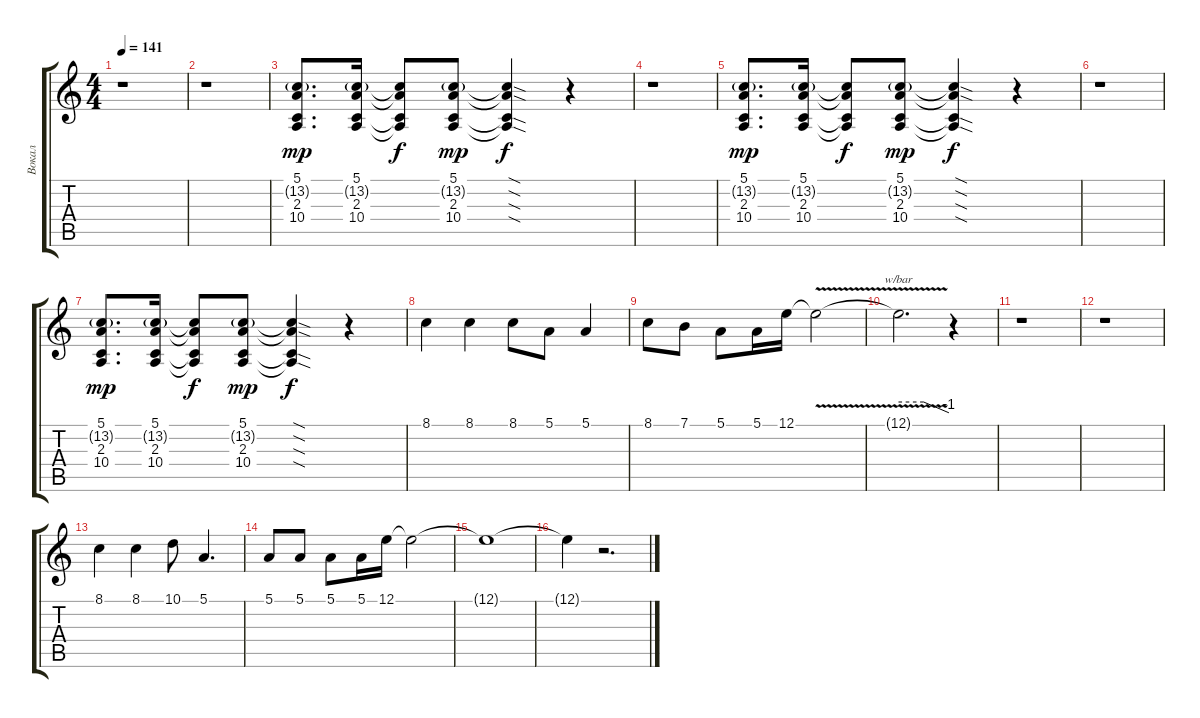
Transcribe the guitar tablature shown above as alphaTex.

\track ("Вокал" "Вокал") {instrument drawbarorgan}
\staff {score tabs}
\tuning (E4 B3 G3 D3 A2 E2) {hide}
\ts (4 4)
\tempo 141
\clef g2
\ks c
r.1{dy f} |
r.1 |
(5.1 13.2{g} 2.3 10.4).8{d dy mp} (5.1 13.2{g} 2.3 10.4).16 (5.1{t} 13.2{t} 2.3{t} 10.4{t}).8{dy f} (5.1 13.2{g} 2.3 10.4).8{dy mp} (5.1{sod t} 13.2{sod t} 2.3{sod t} 10.4{sod t}).4{dy f} r.4 |
r.1 |
(5.1 13.2{g} 2.3 10.4).8{d dy mp} (5.1 13.2{g} 2.3 10.4).16 (5.1{t} 13.2{t} 2.3{t} 10.4{t}).8{dy f} (5.1 13.2{g} 2.3 10.4).8{dy mp} (5.1{sod t} 13.2{sod t} 2.3{sod t} 10.4{sod t}).4{dy f} r.4 |
r.1 |
(5.1 13.2{g} 2.3 10.4).8{d dy mp} (5.1 13.2{g} 2.3 10.4).16 (5.1{t} 13.2{t} 2.3{t} 10.4{t}).8{dy f} (5.1 13.2{g} 2.3 10.4).8{dy mp} (5.1{sod t} 13.2{sod t} 2.3{sod t} 10.4{sod t}).4{dy f} r.4 |
8.1.4 8.1.4 8.1.8 5.1.8 5.1.4 |
8.1.8 7.1.8 5.1.8 5.1.16 12.1.16 12.1{v t}.2 |
12.1{t}.2{d tbe (custom default 0 0 30 0 60 -4)} r.4 |
r.1 |
r.1 |
8.1.4 8.1.4 10.1.8 5.1.4{d} |
5.1.8 5.1.8 5.1.8 5.1.16 12.1.16 12.1{t}.2 |
12.1{t}.1 |
12.1{t}.4 r.2{d}
